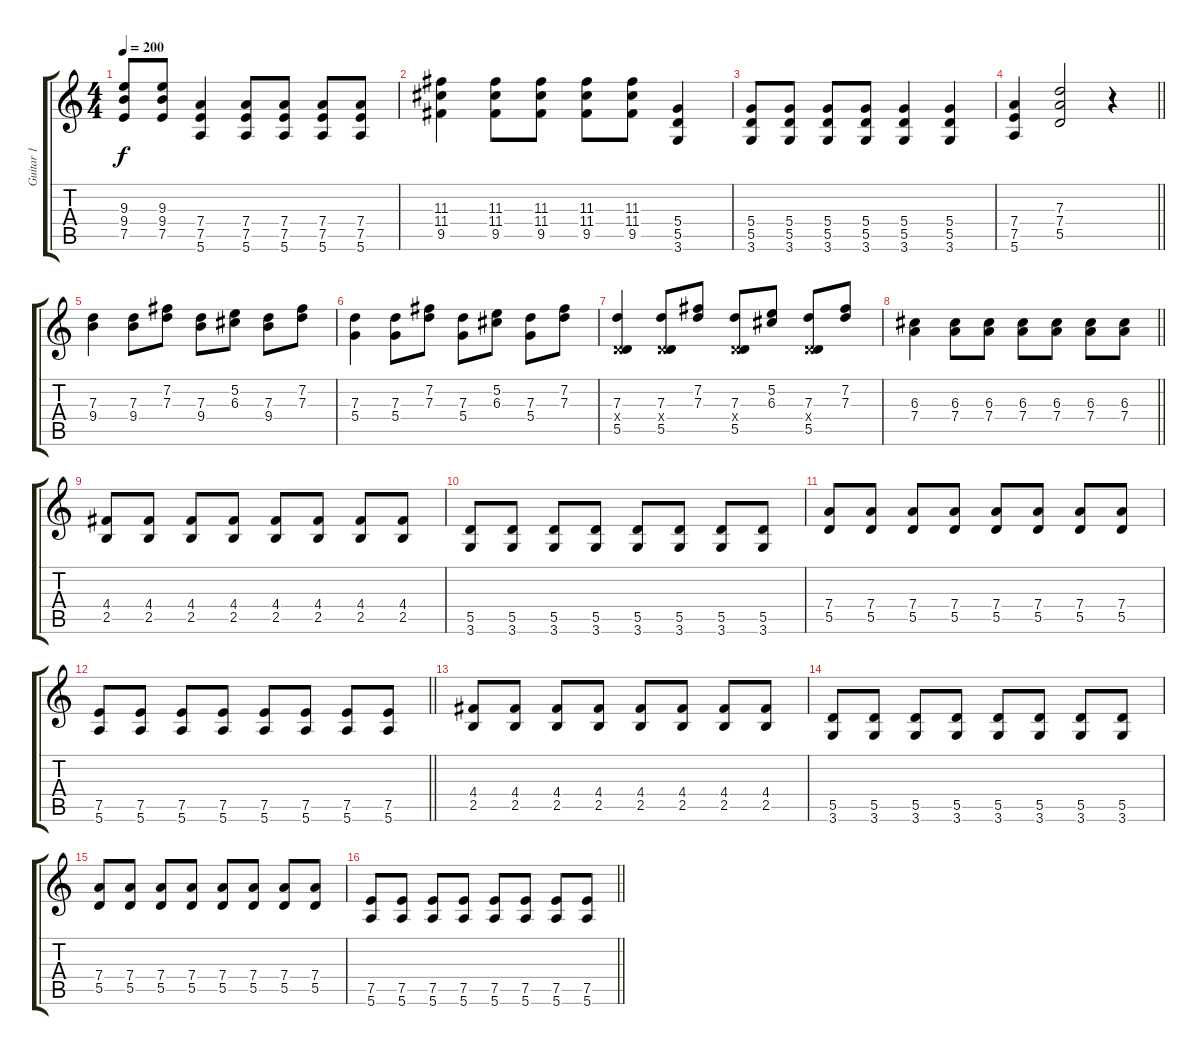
\track ("Guitar 1" "Guitar 1") {instrument distortionguitar}
\staff {score tabs}
\tuning (E4 B3 G3 D3 A2 E2) {hide}
\ts (4 4)
\tempo 200
\clef g2
\ks c
(9.3 9.4 7.5).8{dy f} (9.3 9.4 7.5).8 (7.4 7.5 5.6).4 (7.4 7.5 5.6).8 (7.4 7.5 5.6).8 (7.4 7.5 5.6).8 (7.4 7.5 5.6).8 |
(11.3 11.4 9.5).4 (11.3 11.4 9.5).8 (11.3 11.4 9.5).8 (11.3 11.4 9.5).8 (11.3 11.4 9.5).8 (5.4 5.5 3.6).4 |
(5.4 5.5 3.6).8 (5.4 5.5 3.6).8 (5.4 5.5 3.6).8 (5.4 5.5 3.6).8 (5.4 5.5 3.6).4 (5.4 5.5 3.6).4 |
\barLineRight lightlight
(7.4 7.5 5.6).4 (7.3 7.4 5.5).2 r.4 |
(7.3 9.4).4 (7.3 9.4).8 (7.2 7.3).8 (7.3 9.4).8 (5.2 6.3).8 (7.3 9.4).8 (7.2 7.3).8 |
(7.3 5.4).4 (7.3 5.4).8 (7.2 7.3).8 (7.3 5.4).8 (5.2 6.3).8 (7.3 5.4).8 (7.2 7.3).8 |
(7.3 0.4{x} 5.5).4 (7.3 0.4{x} 5.5).8 (7.2 7.3).8 (7.3 0.4{x} 5.5).8 (5.2 6.3).8 (7.3 0.4{x} 5.5).8 (7.2 7.3).8 |
\barLineRight lightlight
(6.3 7.4).4 (6.3 7.4).8 (6.3 7.4).8 (6.3 7.4).8 (6.3 7.4).8 (6.3 7.4).8 (6.3 7.4).8 |
(4.4 2.5).8 (4.4 2.5).8 (4.4 2.5).8 (4.4 2.5).8 (4.4 2.5).8 (4.4 2.5).8 (4.4 2.5).8 (4.4 2.5).8 |
(5.5 3.6).8 (5.5 3.6).8 (5.5 3.6).8 (5.5 3.6).8 (5.5 3.6).8 (5.5 3.6).8 (5.5 3.6).8 (5.5 3.6).8 |
(7.4 5.5).8 (7.4 5.5).8 (7.4 5.5).8 (7.4 5.5).8 (7.4 5.5).8 (7.4 5.5).8 (7.4 5.5).8 (7.4 5.5).8 |
\barLineRight lightlight
(7.5 5.6).8 (7.5 5.6).8 (7.5 5.6).8 (7.5 5.6).8 (7.5 5.6).8 (7.5 5.6).8 (7.5 5.6).8 (7.5 5.6).8 |
(4.4 2.5).8 (4.4 2.5).8 (4.4 2.5).8 (4.4 2.5).8 (4.4 2.5).8 (4.4 2.5).8 (4.4 2.5).8 (4.4 2.5).8 |
(5.5 3.6).8 (5.5 3.6).8 (5.5 3.6).8 (5.5 3.6).8 (5.5 3.6).8 (5.5 3.6).8 (5.5 3.6).8 (5.5 3.6).8 |
(7.4 5.5).8 (7.4 5.5).8 (7.4 5.5).8 (7.4 5.5).8 (7.4 5.5).8 (7.4 5.5).8 (7.4 5.5).8 (7.4 5.5).8 |
\barLineRight lightlight
(7.5 5.6).8 (7.5 5.6).8 (7.5 5.6).8 (7.5 5.6).8 (7.5 5.6).8 (7.5 5.6).8 (7.5 5.6).8 (7.5 5.6).8
